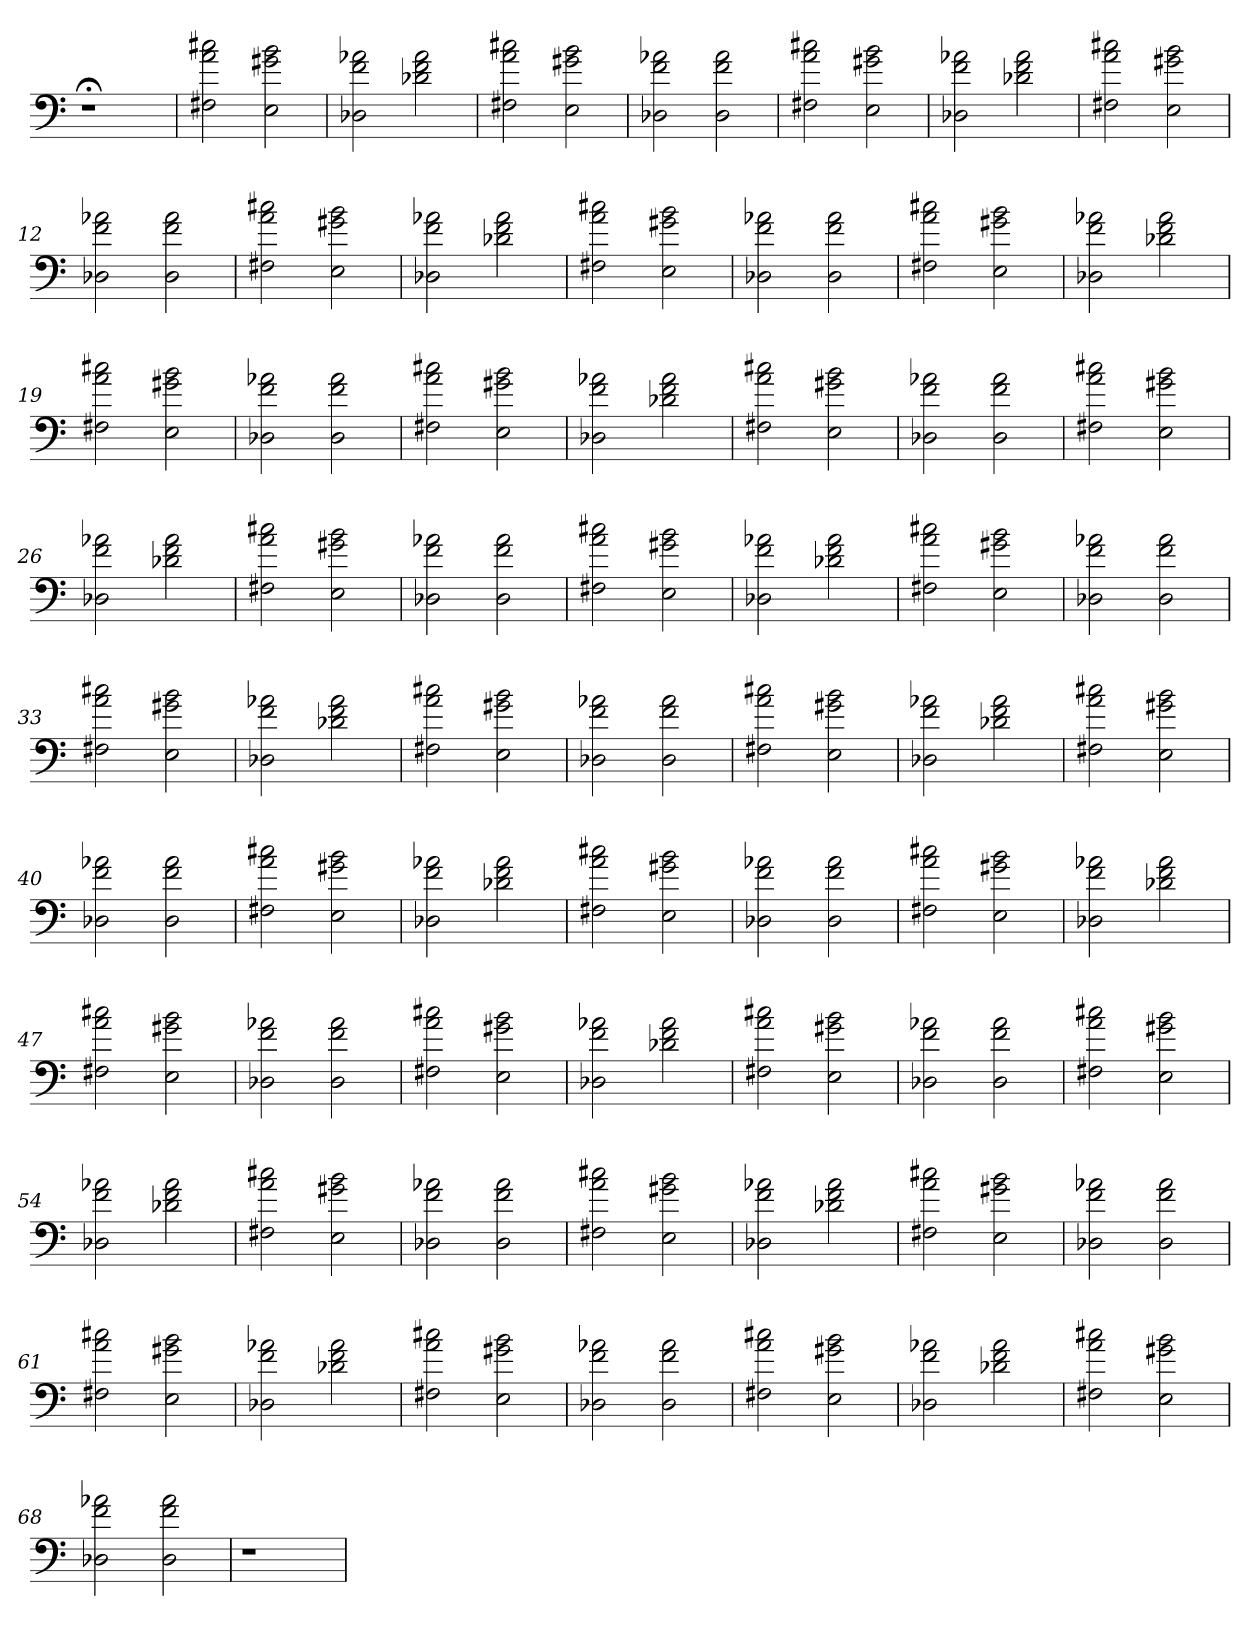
**kern
*part1
*staff1
=
1r;<
=1
1r
=2
1r
=3
1r
=4
1r
=5
2F#X 2a 2cc#X
2E 2g#X 2b
=6
2D-X 2f 2a-X
2d-X 2f 2a-
=7
2F#X 2a 2cc#X
2E 2g#X 2b
=8
2D-X 2f 2a-X
2D- 2f 2a-
=9
2F#X 2a 2cc#X
2E 2g#X 2b
=10
2D-X 2f 2a-X
2d-X 2f 2a-
=11
2F#X 2a 2cc#X
2E 2g#X 2b
=12
2D-X 2f 2a-X
2D- 2f 2a-
=13
2F#X 2a 2cc#X
2E 2g#X 2b
=14
2D-X 2f 2a-X
2d-X 2f 2a-
=15
2F#X 2a 2cc#X
2E 2g#X 2b
=16
2D-X 2f 2a-X
2D- 2f 2a-
=17
2F#X 2a 2cc#X
2E 2g#X 2b
=18
2D-X 2f 2a-X
2d-X 2f 2a-
=19
2F#X 2a 2cc#X
2E 2g#X 2b
=20
2D-X 2f 2a-X
2D- 2f 2a-
=21
2F#X 2a 2cc#X
2E 2g#X 2b
=22
2D-X 2f 2a-X
2d-X 2f 2a-
=23
2F#X 2a 2cc#X
2E 2g#X 2b
=24
2D-X 2f 2a-X
2D- 2f 2a-
=25
2F#X 2a 2cc#X
2E 2g#X 2b
=26
2D-X 2f 2a-X
2d-X 2f 2a-
=27
2F#X 2a 2cc#X
2E 2g#X 2b
=28
2D-X 2f 2a-X
2D- 2f 2a-
=29
2F#X 2a 2cc#X
2E 2g#X 2b
=30
2D-X 2f 2a-X
2d-X 2f 2a-
=31
2F#X 2a 2cc#X
2E 2g#X 2b
=32
2D-X 2f 2a-X
2D- 2f 2a-
=33
2F#X 2a 2cc#X
2E 2g#X 2b
=34
2D-X 2f 2a-X
2d-X 2f 2a-
=35
2F#X 2a 2cc#X
2E 2g#X 2b
=36
2D-X 2f 2a-X
2D- 2f 2a-
=37
2F#X 2a 2cc#X
2E 2g#X 2b
=38
2D-X 2f 2a-X
2d-X 2f 2a-
=39
2F#X 2a 2cc#X
2E 2g#X 2b
=40
2D-X 2f 2a-X
2D- 2f 2a-
=41
2F#X 2a 2cc#X
2E 2g#X 2b
=42
2D-X 2f 2a-X
2d-X 2f 2a-
=43
2F#X 2a 2cc#X
2E 2g#X 2b
=44
2D-X 2f 2a-X
2D- 2f 2a-
=45
2F#X 2a 2cc#X
2E 2g#X 2b
=46
2D-X 2f 2a-X
2d-X 2f 2a-
=47
2F#X 2a 2cc#X
2E 2g#X 2b
=48
2D-X 2f 2a-X
2D- 2f 2a-
=49
2F#X 2a 2cc#X
2E 2g#X 2b
=50
2D-X 2f 2a-X
2d-X 2f 2a-
=51
2F#X 2a 2cc#X
2E 2g#X 2b
=52
2D-X 2f 2a-X
2D- 2f 2a-
=53
2F#X 2a 2cc#X
2E 2g#X 2b
=54
2D-X 2f 2a-X
2d-X 2f 2a-
=55
2F#X 2a 2cc#X
2E 2g#X 2b
=56
2D-X 2f 2a-X
2D- 2f 2a-
=57
2F#X 2a 2cc#X
2E 2g#X 2b
=58
2D-X 2f 2a-X
2d-X 2f 2a-
=59
2F#X 2a 2cc#X
2E 2g#X 2b
=60
2D-X 2f 2a-X
2D- 2f 2a-
=61
2F#X 2a 2cc#X
2E 2g#X 2b
=62
2D-X 2f 2a-X
2d-X 2f 2a-
=63
2F#X 2a 2cc#X
2E 2g#X 2b
=64
2D-X 2f 2a-X
2D- 2f 2a-
=65
2F#X 2a 2cc#X
2E 2g#X 2b
=66
2D-X 2f 2a-X
2d-X 2f 2a-
=67
2F#X 2a 2cc#X
2E 2g#X 2b
=68
2D-X 2f 2a-X
2D- 2f 2a-
=69
1r
=70
1r
=71
1r
=72
1r
=
*-
